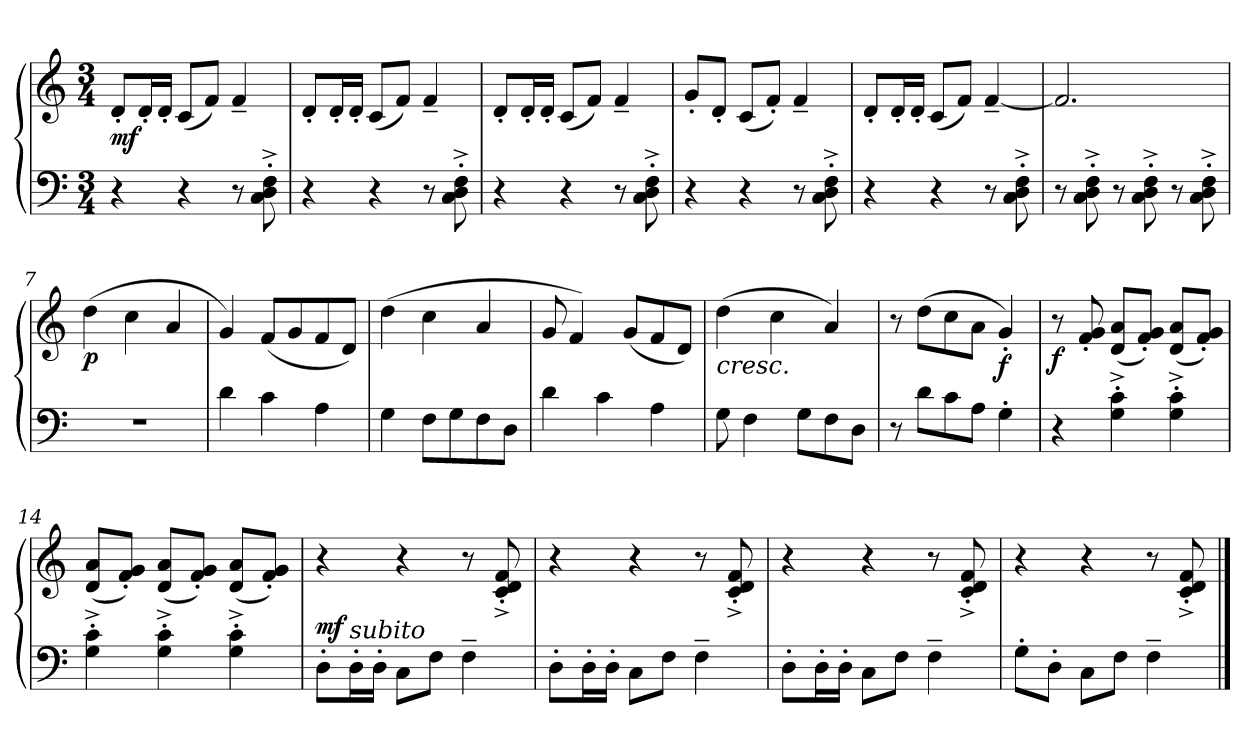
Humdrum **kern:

**kern	**kern	**dynam
*part1	*part1	*part1
*staff2	*staff1	*staff1/2
*clefF4	*clefG2	*
*k[]	*k[]	*
*C:	*C:	*
*M3/4	*M3/4	*
=1	=1	=1
!	!	!LO:DY:b
4r	8d>'</L	mf
.	16d'</L	.
.	16d'</JJ	.
4r	(<8c>/L	.
.	8f>/J)	.
8r	4f>~</	.
8C\^>'> 8D\^>'> 8F\^>'>	.	.
=2	=2	=2
4r	8d'</L	.
.	16d'</L	.
.	16d'</JJ	.
4r	(<8c/L	.
.	8f/J)	.
8r	4f~</	.
8C\^>'> 8D\^>'> 8F\^>'>	.	.
=3	=3	=3
4r	8d'</L	.
.	16d'</L	.
.	16d'</JJ	.
4r	(<8c/L	.
.	8f/J)	.
8r	4f~</	.
8C\^>'> 8D\^>'> 8F\^>'>	.	.
=4	=4	=4
4r	8g'</L	.
.	8d'</J	.
4r	(<8c/L	.
.	8f'</J)	.
8r	4f~</	.
8C\^>'> 8D\^>'> 8F\^>'>	.	.
!!LO:LB:g=z
=5	=5	=5
4r	8d'</L	.
.	16d'</L	.
.	16d'</JJ	.
4r	(<8c/L	.
.	8f/J)	.
8r	[4f~</	.
8C\^>'> 8D\^>'> 8F\^>'>	.	.
=6	=6	=6
8r	2.f/]	.
8C\^>'> 8D\^>'> 8F\^>'>	.	.
8r	.	.
8C\^>'> 8D\^>'> 8F\^>'>	.	.
8r	.	.
8C\^>'> 8D\^>'> 8F\^>'>	.	.
=7	=7	=7
!	!	!LO:DY:b
2.r	(>4dd>\	p
.	4cc\	.
.	4a>/	.
=8	=8	=8
4d<\	4g>/)	.
4c\	(<8f>/L	.
.	8g/	.
4A\	8f/	.
.	8d/J)	.
!!LO:LB:g=z
=9	=9	=9
4G<\	(>4dd\	.
8F<\L	4cc\	.
8G\	.	.
8F\	4a/	.
8D\J	.	.
=10	=10	=10
4d<\	8g/	.
.	4f/)	.
4c\	.	.
.	(<8g/L	.
4A<\	8f/	.
.	8d/J)	.
=11	=11	=11
!	!LO:TX:b:i:t=cresc.	!
8G<\	(>4dd\	.
4F<\	.	.
.	4cc\	.
8G<\L	.	.
8F\	4a/)	.
8D\J	.	.
=12	=12	=12
8r	8r	.
8d\L	(>8dd\L	.
8c\	8cc\	.
8A\J	8a\J	.
!	!	!LO:DY:b
4G'>\	4g'</)	f
=13	=13	=13
!	!	!LO:DY:b
4r	8r	f
.	8f/>>'< 8g/>>'<	.
4G\<<^>'> 4c\<<^>'>	(<8d/>> 8a/>>L	.
.	8f/>>'< 8g/>>'<J)	.
4G\^>'> 4c\^>'>	(<8d/ 8a/L	.
.	8f/'< 8g/'<J)	.
!!LO:LB:g=z
=14	=14	=14
4G\^>'> 4c\^>'>	(<8d/ 8a/L	.
.	8f/'< 8g/'<J)	.
4G\^>'> 4c\^>'>	(<8d/ 8a/L	.
.	8f/'< 8g/'<J)	.
4G\^>'> 4c\^>'>	(<8d/ 8a/L	.
.	8f/'< 8g/'<J)	.
=15	=15	=15
!	!	!LO:DY:a=2
8D<'>\L	4r	mf
!LO:TX:a:i:t=subito	!	!
16D'>\L	.	.
16D'>\JJ	.	.
8C\L	4r	.
8F\J	.	.
4F~>\	8r	.
.	8c/^<'< 8d/^<'< 8f/^<'<	.
=16	=16	=16
8D'>\L	4r	.
16D'>\L	.	.
16D'>\JJ	.	.
8C\L	4r	.
8F\J	.	.
4F~>\	8r	.
.	8c/^<'< 8d/^<'< 8f/^<'<	.
=17	=17	=17
8D'>\L	4r	.
16D'>\L	.	.
16D'>\JJ	.	.
8C\L	4r	.
8F\J	.	.
4F~>\	8r	.
.	8c/^<'< 8d/^<'< 8f/^<'<	.
=18	=18	=18
8G'>\L	4r	.
8D'>\J	.	.
8C\L	4r	.
8F\J	.	.
4F~>\	8r	.
.	8c/^<'< 8d/^<'< 8f/^<'<	.
==	==	==
*-	*-	*-
